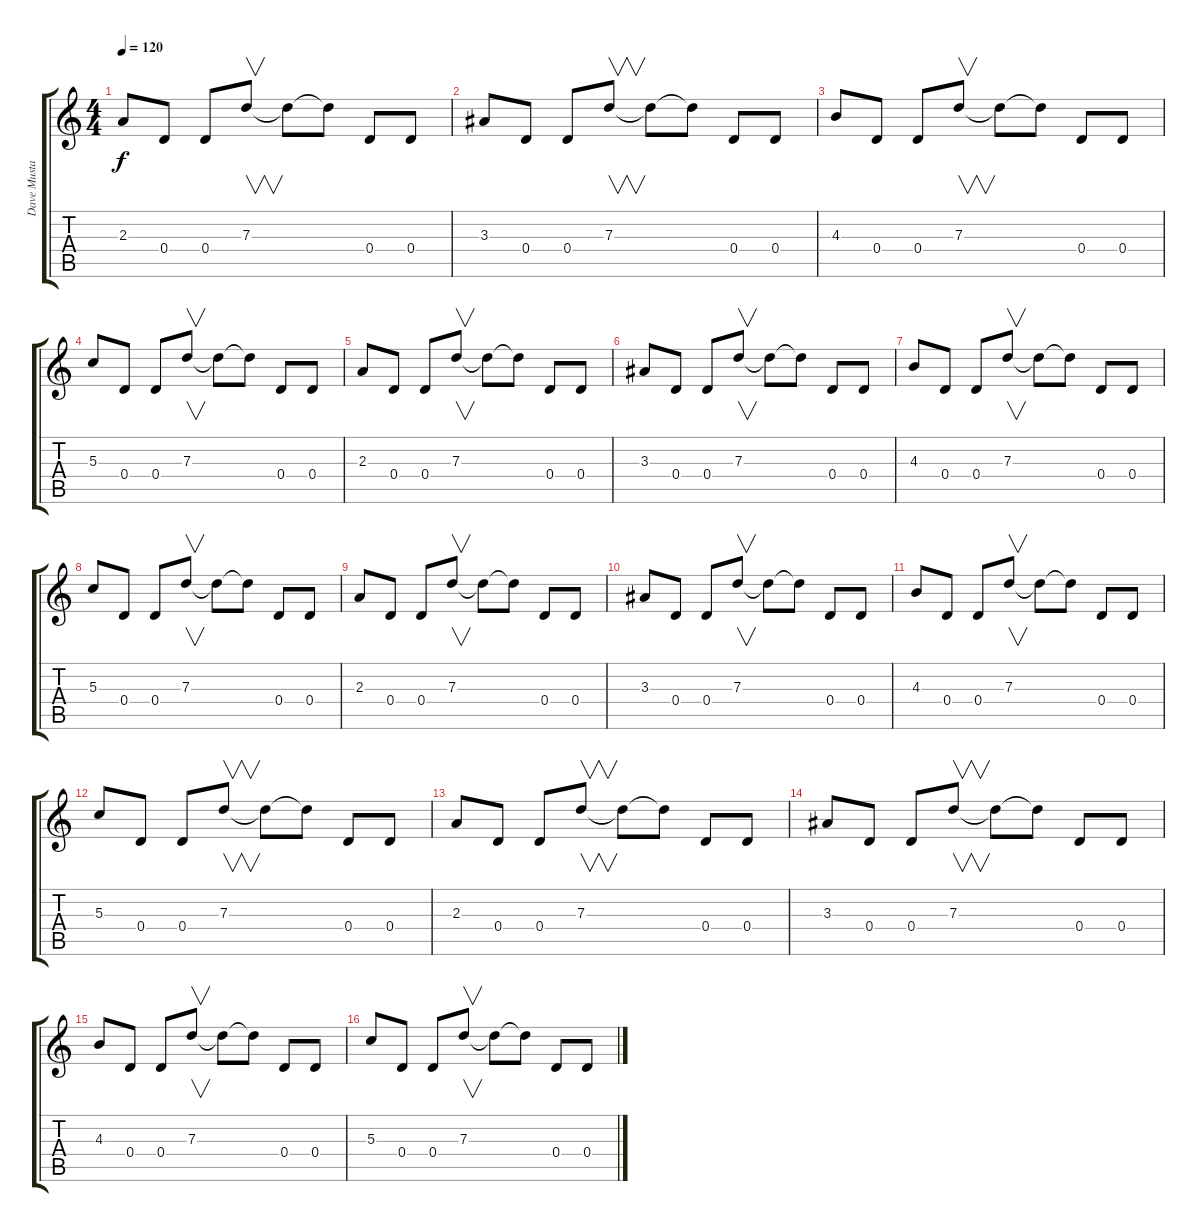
\track ("Dave Mustaine" "Dave Musta") {instrument distortionguitar}
\staff {score tabs}
\tuning (E4 B3 G3 D3 A2 E2) {hide}
\ts (4 4)
\tempo 120
\clef g2
\ks c
2.3.8{dy f} 0.4.8 0.4.8 7.3.8{v} 7.3{t}.8 7.3{t}.8 0.4.8 0.4.8 |
3.3.8 0.4.8 0.4.8 7.3.8{v} 7.3{t}.8 7.3{t}.8 0.4.8 0.4.8 |
4.3.8 0.4.8 0.4.8 7.3.8{v} 7.3{t}.8 7.3{t}.8 0.4.8 0.4.8 |
5.3.8 0.4.8 0.4.8 7.3.8{v} 7.3{t}.8 7.3{t}.8 0.4.8 0.4.8 |
2.3.8 0.4.8 0.4.8 7.3.8{v} 7.3{t}.8 7.3{t}.8 0.4.8 0.4.8 |
3.3.8 0.4.8 0.4.8 7.3.8{v} 7.3{t}.8 7.3{t}.8 0.4.8 0.4.8 |
4.3.8 0.4.8 0.4.8 7.3.8{v} 7.3{t}.8 7.3{t}.8 0.4.8 0.4.8 |
5.3.8 0.4.8 0.4.8 7.3.8{v} 7.3{t}.8 7.3{t}.8 0.4.8 0.4.8 |
2.3.8 0.4.8 0.4.8 7.3.8{v} 7.3{t}.8 7.3{t}.8 0.4.8 0.4.8 |
3.3.8 0.4.8 0.4.8 7.3.8{v} 7.3{t}.8 7.3{t}.8 0.4.8 0.4.8 |
4.3.8 0.4.8 0.4.8 7.3.8{v} 7.3{t}.8 7.3{t}.8 0.4.8 0.4.8 |
5.3.8 0.4.8 0.4.8 7.3.8{v} 7.3{t}.8 7.3{t}.8 0.4.8 0.4.8 |
2.3.8 0.4.8 0.4.8 7.3.8{v} 7.3{t}.8 7.3{t}.8 0.4.8 0.4.8 |
3.3.8 0.4.8 0.4.8 7.3.8{v} 7.3{t}.8 7.3{t}.8 0.4.8 0.4.8 |
4.3.8 0.4.8 0.4.8 7.3.8{v} 7.3{t}.8 7.3{t}.8 0.4.8 0.4.8 |
5.3.8 0.4.8 0.4.8 7.3.8{v} 7.3{t}.8 7.3{t}.8 0.4.8 0.4.8
